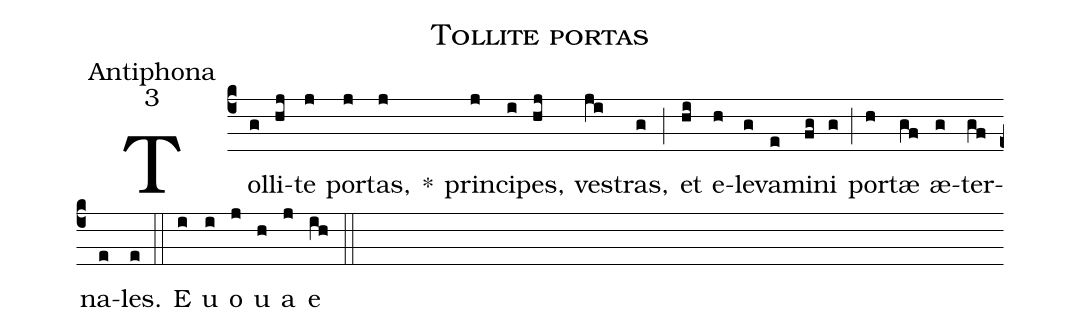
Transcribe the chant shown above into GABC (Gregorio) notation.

name:Tollite portas;
office-part:Antiphona;
mode:3;
%%
(c4) Tol(g)li(hj)te(j) por(j)tas,(j) *() prin(j)ci(i)pes,(hj) ves(ji)tras,(g) (;) et(hi) e(h)le(g)va(e)mi(fg)ni(g) (;) por(h)tæ(gf) æ(g)ter(gf)na(e)les.(e) (::) E(i) u(i) o(j) u(h) a(j) e(ih) (::)
